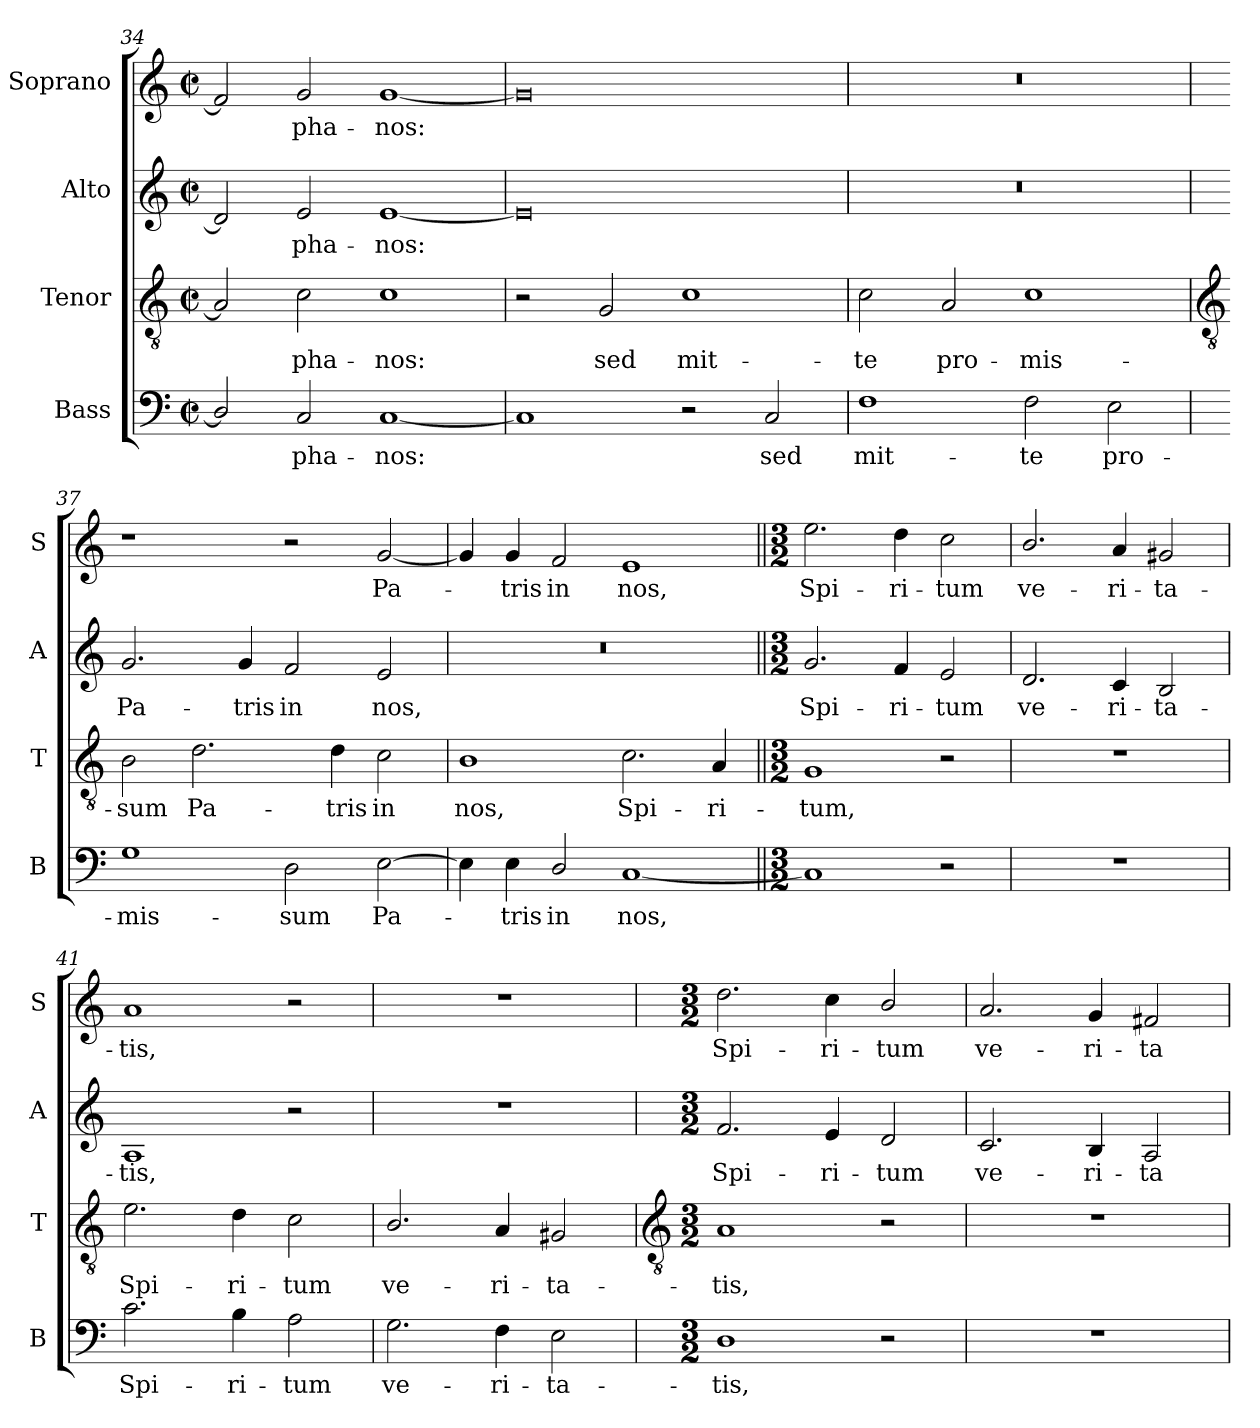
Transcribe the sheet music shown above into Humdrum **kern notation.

**kern	**text	**kern	**text	**kern	**text	**kern	**text
*part4	*part4	*part3	*part3	*part2	*part2	*part1	*part1
*staff4	*staff4	*staff3	*staff3	*staff2	*staff2	*staff1	*staff1
*I"Bass	*	*I"Tenor	*	*I"Alto	*	*I"Soprano	*
*I'B	*	*I'T	*	*I'A	*	*I'S	*
*clefF4	*	*clefGv2	*	*clefG2	*	*clefG2	*
*k[]	*	*k[]	*	*k[]	*	*k[]	*
*C:	*	*C:	*	*C:	*	*C:	*
*M4/2	*	*M4/2	*	*M4/2	*	*M4/2	*
*met(c|)	*	*met(c|)	*	*met(c|)	*	*met(c|)	*
=34	=34	=34	=34	=34	=34	=34	=34
2D/]	.	2A]	.	2d]	.	2f]	.
!	!LO:LY:b	!	!LO:LY:b	!	!LO:LY:b	!	!LO:LY:b
2C	pha-	2c	pha-	2e	pha-	2g	pha-
!	!LO:LY:b	!	!LO:LY:b	!	!LO:LY:b	!	!LO:LY:b
[1C	-nos:	1c	-nos:	[1e	-nos:	[1g	-nos:
=35	=35	=35	=35	=35	=35	=35	=35
1C]	.	2r	.	0e]	.	0g]	.
!	!	!	!LO:LY:b	!	!	!	!
.	.	2G	sed	.	.	.	.
!	!	!	!LO:LY:b	!	!	!	!
2r	.	1c	mit-	.	.	.	.
!	!LO:LY:b	!	!	!	!	!	!
2C	sed	.	.	.	.	.	.
=36	=36	=36	=36	=36	=36	=36	=36
!	!LO:LY:b	!	!LO:LY:b	!	!	!	!
1F	mit-	2c	-te	0r	.	0r	.
!	!	!	!LO:LY:b	!	!	!	!
.	.	2A	pro-	.	.	.	.
!	!LO:LY:b	!	!LO:LY:b	!	!	!	!
2F	-te	1c	-mis-	.	.	.	.
!	!LO:LY:b	!	!	!	!	!	!
2E	pro-	.	.	.	.	.	.
!!LO:LB:g=z
=37	=37	=37	=37	=37	=37	=37	=37
*	*	*clefGv2	*	*	*	*	*
!	!LO:LY:b	!	!LO:LY:b	!	!LO:LY:b	!	!
1G	-mis-	2B	-sum	2.g	Pa-	1r	.
!	!	!	!LO:LY:b	!	!	!	!
.	.	2.d	Pa-	.	.	.	.
!	!	!	!	!	!LO:LY:b	!	!
.	.	.	.	4g	-tris	.	.
!	!LO:LY:b	!	!	!	!LO:LY:b	!	!
2D	-sum	.	.	2f	in	2r	.
!	!	!	!LO:LY:b	!	!	!	!
.	.	4d	-tris	.	.	.	.
!	!LO:LY:b	!	!LO:LY:b	!	!LO:LY:b	!	!LO:LY:b
[2E	Pa-	2c	in	2e	nos,	[2g	Pa-
=38	=38	=38	=38	=38	=38	=38	=38
!	!	!	!LO:LY:b	!	!	!	!
4E]	.	1B	nos,	0r	.	4g]	.
!	!LO:LY:b	!	!	!	!	!	!LO:LY:b
4E	tris	.	.	.	.	4g	tris
!	!LO:LY:b	!	!	!	!	!	!LO:LY:b
2D/	in	.	.	.	.	2f	in
!	!LO:LY:b	!	!LO:LY:b	!	!	!	!LO:LY:b
[1C	nos,	2.c	Spi-	.	.	1e	nos,
!	!	!	!LO:LY:b	!	!	!	!
.	.	4A	-ri-	.	.	.	.
=39||	=39||	=39||	=39||	=39||	=39||	=39||	=39||
*M3/2	*	*M3/2	*	*M3/2	*	*M3/2	*
!	!	!	!LO:LY:b	!	!LO:LY:b	!	!LO:LY:b
1C]	.	1G	-tum,	2.g	Spi-	2.ee	Spi-
!	!	!	!	!	!LO:LY:b	!	!LO:LY:b
.	.	.	.	4f	-ri-	4dd	-ri-
!	!	!	!	!	!LO:LY:b	!	!LO:LY:b
2r	.	2r	.	2e	-tum	2cc	-tum
=40	=40	=40	=40	=40	=40	=40	=40
!LO:N:vis=1	!	!LO:N:vis=1	!	!	!LO:LY:b	!	!LO:LY:b
1.r	.	1.r	.	2.d	ve-	2.b/	ve-
!	!	!	!	!	!LO:LY:b	!	!LO:LY:b
.	.	.	.	4c	-ri-	4a	-ri-
!	!	!	!	!	!LO:LY:b	!	!LO:LY:b
.	.	.	.	2B	-ta-	2g#X	-ta-
=41	=41	=41	=41	=41	=41	=41	=41
!	!LO:LY:b	!	!LO:LY:b	!	!LO:LY:b	!	!LO:LY:b
2.c	Spi-	2.e	Spi-	1A	-tis,	1a	-tis,
!	!LO:LY:b	!	!LO:LY:b	!	!	!	!
4B	-ri-	4d	-ri-	.	.	.	.
!	!LO:LY:b	!	!LO:LY:b	!	!	!	!
2A	-tum	2c	-tum	2r	.	2r	.
=42	=42	=42	=42	=42	=42	=42	=42
!	!LO:LY:b	!	!LO:LY:b	!LO:N:vis=1	!	!LO:N:vis=1	!
2.G	ve-	2.B/	ve-	1.r	.	1.r	.
!	!LO:LY:b	!	!LO:LY:b	!	!	!	!
4F	-ri-	4A	-ri-	.	.	.	.
!	!LO:LY:b	!	!LO:LY:b	!	!	!	!
2E	-ta-	2G#X	-ta-	.	.	.	.
!!LO:LB:g=z
=43	=43	=43	=43	=43	=43	=43	=43
*	*	*clefGv2	*	*	*	*	*
*M3/2	*	*M3/2	*	*M3/2	*	*M3/2	*
!	!LO:LY:b	!	!LO:LY:b	!	!LO:LY:b	!	!LO:LY:b
1D	-tis,	1A	-tis,	2.f	Spi-	2.dd	Spi-
!	!	!	!	!	!LO:LY:b	!	!LO:LY:b
.	.	.	.	4e	-ri-	4cc	-ri-
!	!	!	!	!	!LO:LY:b	!	!LO:LY:b
2r	.	2r	.	2d	-tum	2b/	-tum
=44	=44	=44	=44	=44	=44	=44	=44
!LO:N:vis=1	!	!LO:N:vis=1	!	!	!LO:LY:b	!	!LO:LY:b
1.r	.	1.r	.	2.c	ve-	2.a	ve-
!	!	!	!	!	!LO:LY:b	!	!LO:LY:b
.	.	.	.	4B	-ri-	4g	-ri-
!	!	!	!	!	!LO:LY:b	!	!LO:LY:b
.	.	.	.	2A	-ta-	2f#X	-ta-
=	=	=	=	=	=	=	=
*-	*-	*-	*-	*-	*-	*-	*-
